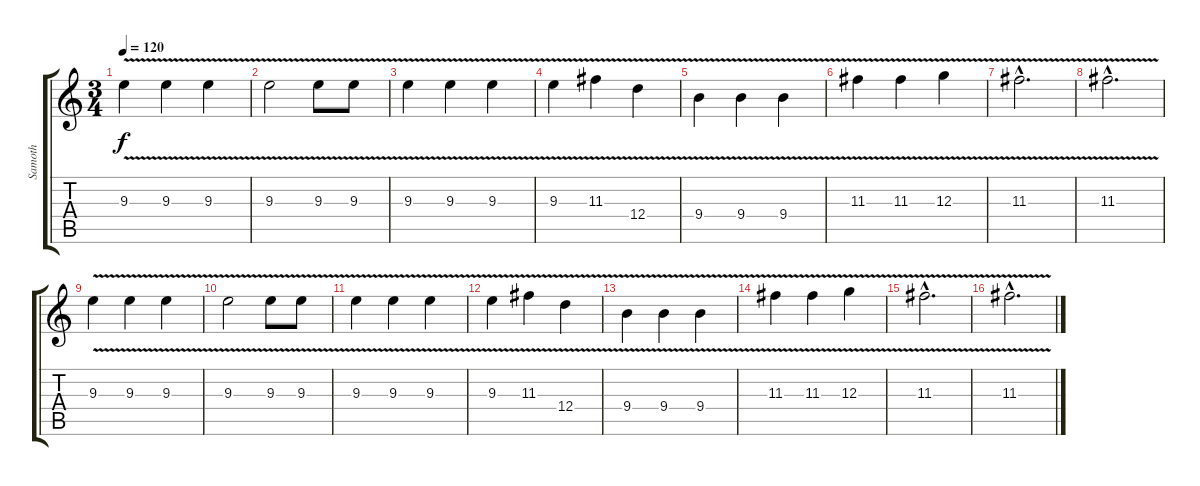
\track ("Samoth" "Samoth") {instrument distortionguitar}
\staff {score tabs}
\tuning (E4 B3 G3 D3 A2 E2) {hide}
\ts (3 4)
\tempo 120
\clef g2
\ks c
9.3{v}.4{dy f} 9.3{v}.4 9.3{v}.4 |
9.3{v}.2 9.3{v}.8 9.3{v}.8 |
9.3{v}.4 9.3{v}.4 9.3{v}.4 |
9.3{v}.4 11.3{v}.4 12.4{v}.4 |
9.4{v}.4 9.4{v}.4 9.4{v}.4 |
11.3{v}.4 11.3{v}.4 12.3{v}.4 |
11.3{v hac}.2{d} |
11.3{v hac}.2{d} |
9.3{v}.4 9.3{v}.4 9.3{v}.4 |
9.3{v}.2 9.3{v}.8 9.3{v}.8 |
9.3{v}.4 9.3{v}.4 9.3{v}.4 |
9.3{v}.4 11.3{v}.4 12.4{v}.4 |
9.4{v}.4 9.4{v}.4 9.4{v}.4 |
11.3{v}.4 11.3{v}.4 12.3{v}.4 |
11.3{v hac}.2{d} |
11.3{v hac}.2{d}
